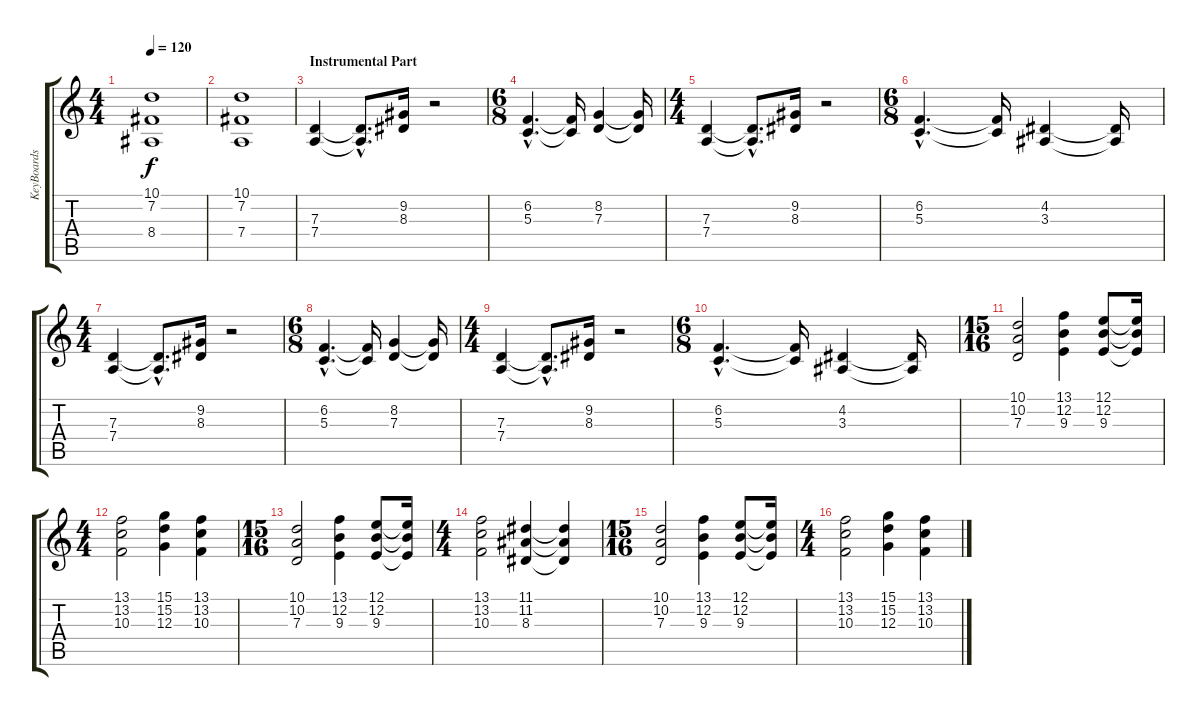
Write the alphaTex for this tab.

\track ("KeyBoards II" "KeyBoards ") {instrument stringensemble1}
\staff {score tabs}
\tuning (E4 B3 G3 D3 A2 E2) {hide}
\ts (4 4)
\tempo 120
\clef g2
\ks c
(10.1 7.2 8.4).1{dy f} |
(10.1 7.2 7.4).1 |
\section ("" "Instrumental Part")
(7.3 7.4).4 (7.3{hac t} 7.4{hac t}).8{d} (9.2 8.3).16 r.2 |
\ts (6 8)
(6.2{hac} 5.3{hac}).4{d} (6.2{t} 5.3{t}).16 (8.2 7.3).4 (8.2{t} 7.3{t}).16 |
\ts (4 4)
(7.3 7.4).4 (7.3{hac t} 7.4{hac t}).8{d} (9.2 8.3).16 r.2 |
\ts (6 8)
(6.2{hac} 5.3{hac}).4{d} (6.2{t} 5.3{t}).16 (4.2 3.3).4 (4.2{t} 3.3{t}).16 |
\ts (4 4)
(7.3 7.4).4 (7.3{hac t} 7.4{hac t}).8{d} (9.2 8.3).16 r.2 |
\ts (6 8)
(6.2{hac} 5.3{hac}).4{d} (6.2{t} 5.3{t}).16 (8.2 7.3).4 (8.2{t} 7.3{t}).16 |
\ts (4 4)
(7.3 7.4).4 (7.3{hac t} 7.4{hac t}).8{d} (9.2 8.3).16 r.2 |
\ts (6 8)
(6.2{hac} 5.3{hac}).4{d} (6.2{t} 5.3{t}).16 (4.2 3.3).4 (4.2{t} 3.3{t}).16 |
\ts (15 16)
(10.1 10.2 7.3).2{volume 9} (13.1 12.2 9.3).4 (12.1 12.2 9.3).8 (12.1{t} 12.2{t} 9.3{t}).16 |
\ts (4 4)
(13.1 13.2 10.3).2 (15.1 15.2 12.3).4 (13.1 13.2 10.3).4 |
\ts (15 16)
(10.1 10.2 7.3).2{volume 9} (13.1 12.2 9.3).4 (12.1 12.2 9.3).8 (12.1{t} 12.2{t} 9.3{t}).16 |
\ts (4 4)
(13.1 13.2 10.3).2 (11.1 11.2 8.3).4 (11.1{t} 11.2{t} 8.3{t}).4 |
\ts (15 16)
(10.1 10.2 7.3).2{volume 9} (13.1 12.2 9.3).4 (12.1 12.2 9.3).8 (12.1{t} 12.2{t} 9.3{t}).16 |
\ts (4 4)
(13.1 13.2 10.3).2 (15.1 15.2 12.3).4 (13.1 13.2 10.3).4
